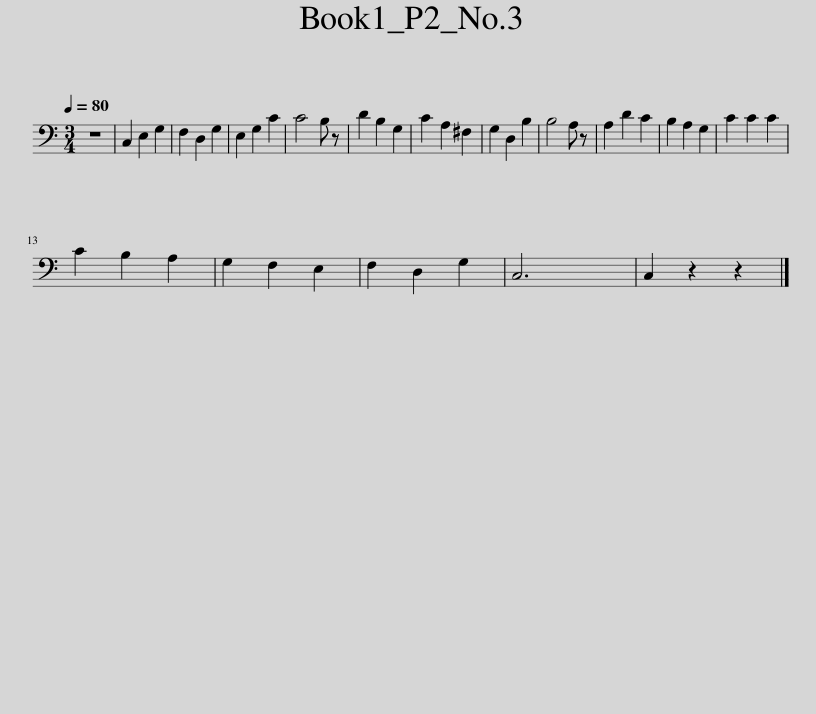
X:1
L:1/8
Q:1/4=80
M:3/4
I:linebreak $
K:C
V:1 bass
V:1
 z6 | C,2 E,2 G,2 | F,2 D,2 G,2 | E,2 G,2 C2 | C4 B, z | %5
 D2 B,2 G,2 | C2 A,2 ^F,2 | G,2 D,2 B,2 | B,4 A, z | A,2 D2 C2 | %10
 B,2 A,2 G,2 | C2 C2 C2 |$ C2 B,2 A,2 | G,2 F,2 E,2 | F,2 D,2 G,2 | %15
 C,6 | C,2 z2 z2 |] %17
